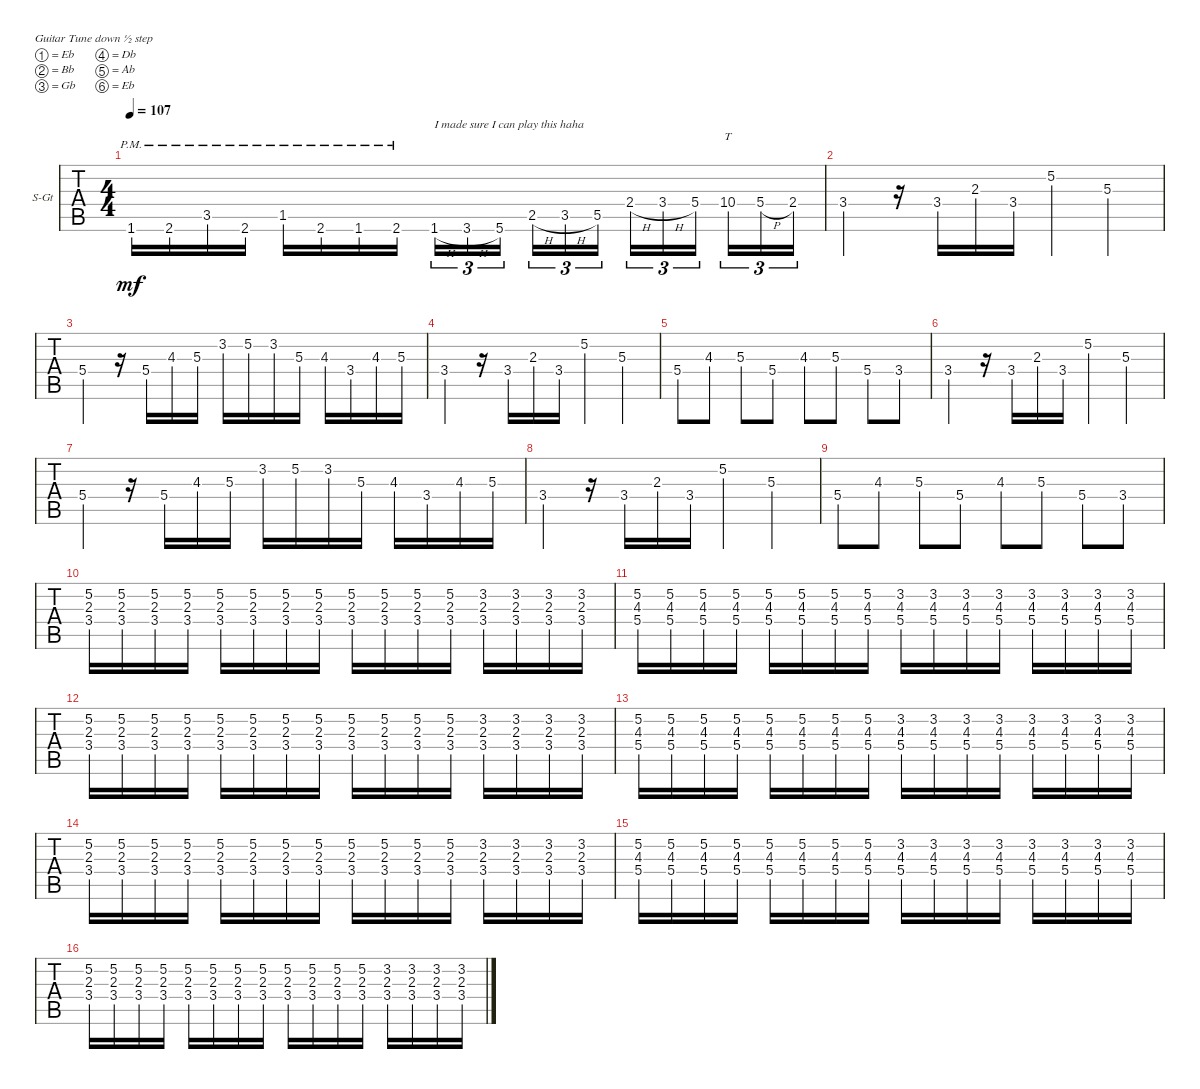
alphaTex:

\defaultSystemsLayout 4
\bracketExtendMode groupsimilarinstruments
\firstSystemTrackNameOrientation horizontal
\otherSystemsTrackNameOrientation horizontal
\track ("Steel Guitar" "S-Gt") {instrument acousticguitarsteel}
\staff {tabs}
\tuning (Eb4 Bb3 Gb3 Db3 Ab2 Eb2)
\ts (4 4)
\tempo 107
\clef g2
\ks c
1.6{pm}.16{dy mf} 2.6{pm}.16 3.5{pm}.16 2.6{pm}.16 1.5{pm}.16 2.6{pm}.16 1.6{pm}.16 2.6{pm}.16 1.6{h}.16{tu (3 2) txt "I made sure I can play this haha"} 3.6{h}.16{tu (3 2)} 5.6.16{tu (3 2)} 2.5{h}.16{tu (3 2)} 3.5{h}.16{tu (3 2)} 5.5.16{tu (3 2)} 2.4{h}.16{tu (3 2)} 3.4{h}.16{tu (3 2)} 5.4.16{tu (3 2)} 10.4.16{tt tu (3 2)} 5.4{h}.16{tu (3 2)} 2.4.16{tu (3 2)} |
3.4.4 r.16 3.4.16 2.3.16 3.4.16 5.2.4 5.3.4 |
5.4.4 r.16 5.4.16 4.3.16 5.3.16 3.2.16 5.2.16 3.2.16 5.3.16 4.3.16 3.4.16 4.3.16 5.3.16 |
3.4.4 r.16 3.4.16 2.3.16 3.4.16 5.2.4 5.3.4 |
5.4.8 4.3.8 5.3.8 5.4.8 4.3.8 5.3.8 5.4.8 3.4.8 |
3.4.4 r.16 3.4.16 2.3.16 3.4.16 5.2.4 5.3.4 |
5.4.4 r.16 5.4.16 4.3.16 5.3.16 3.2.16 5.2.16 3.2.16 5.3.16 4.3.16 3.4.16 4.3.16 5.3.16 |
3.4.4 r.16 3.4.16 2.3.16 3.4.16 5.2.4 5.3.4 |
5.4.8 4.3.8 5.3.8 5.4.8 4.3.8 5.3.8 5.4.8 3.4.8 |
(3.4 2.3 5.2).16 (3.4 2.3 5.2).16 (3.4 2.3 5.2).16 (3.4 2.3 5.2).16 (3.4 2.3 5.2).16 (3.4 2.3 5.2).16 (3.4 2.3 5.2).16 (3.4 2.3 5.2).16 (3.4 2.3 5.2).16 (3.4 2.3 5.2).16 (3.4 2.3 5.2).16 (3.4 2.3 5.2).16 (3.4 2.3 3.2).16 (3.4 2.3 3.2).16 (3.4 2.3 3.2).16 (3.4 2.3 3.2).16 |
(5.4 4.3 5.2).16 (5.4 4.3 5.2).16 (5.4 4.3 5.2).16 (5.4 4.3 5.2).16 (5.4 4.3 5.2).16 (5.4 4.3 5.2).16 (5.4 4.3 5.2).16 (5.4 4.3 5.2).16 (5.4 4.3 3.2).16 (5.4 4.3 3.2).16 (5.4 4.3 3.2).16 (5.4 4.3 3.2).16 (5.4 4.3 3.2).16 (5.4 4.3 3.2).16 (5.4 4.3 3.2).16 (5.4 4.3 3.2).16 |
(3.4 2.3 5.2).16 (3.4 2.3 5.2).16 (3.4 2.3 5.2).16 (3.4 2.3 5.2).16 (3.4 2.3 5.2).16 (3.4 2.3 5.2).16 (3.4 2.3 5.2).16 (3.4 2.3 5.2).16 (3.4 2.3 5.2).16 (3.4 2.3 5.2).16 (3.4 2.3 5.2).16 (3.4 2.3 5.2).16 (3.4 2.3 3.2).16 (3.4 2.3 3.2).16 (3.4 2.3 3.2).16 (3.4 2.3 3.2).16 |
(5.4 4.3 5.2).16 (5.4 4.3 5.2).16 (5.4 4.3 5.2).16 (5.4 4.3 5.2).16 (5.4 4.3 5.2).16 (5.4 4.3 5.2).16 (5.4 4.3 5.2).16 (5.4 4.3 5.2).16 (5.4 4.3 3.2).16 (5.4 4.3 3.2).16 (5.4 4.3 3.2).16 (5.4 4.3 3.2).16 (5.4 4.3 3.2).16 (5.4 4.3 3.2).16 (5.4 4.3 3.2).16 (5.4 4.3 3.2).16 |
(3.4 2.3 5.2).16 (3.4 2.3 5.2).16 (3.4 2.3 5.2).16 (3.4 2.3 5.2).16 (3.4 2.3 5.2).16 (3.4 2.3 5.2).16 (3.4 2.3 5.2).16 (3.4 2.3 5.2).16 (3.4 2.3 5.2).16 (3.4 2.3 5.2).16 (3.4 2.3 5.2).16 (3.4 2.3 5.2).16 (3.4 2.3 3.2).16 (3.4 2.3 3.2).16 (3.4 2.3 3.2).16 (3.4 2.3 3.2).16 |
(5.4 4.3 5.2).16 (5.4 4.3 5.2).16 (5.4 4.3 5.2).16 (5.4 4.3 5.2).16 (5.4 4.3 5.2).16 (5.4 4.3 5.2).16 (5.4 4.3 5.2).16 (5.4 4.3 5.2).16 (5.4 4.3 3.2).16 (5.4 4.3 3.2).16 (5.4 4.3 3.2).16 (5.4 4.3 3.2).16 (5.4 4.3 3.2).16 (5.4 4.3 3.2).16 (5.4 4.3 3.2).16 (5.4 4.3 3.2).16 |
(3.4 2.3 5.2).16 (3.4 2.3 5.2).16 (3.4 2.3 5.2).16 (3.4 2.3 5.2).16 (3.4 2.3 5.2).16 (3.4 2.3 5.2).16 (3.4 2.3 5.2).16 (3.4 2.3 5.2).16 (3.4 2.3 5.2).16 (3.4 2.3 5.2).16 (3.4 2.3 5.2).16 (3.4 2.3 5.2).16 (3.4 2.3 3.2).16 (3.4 2.3 3.2).16 (3.4 2.3 3.2).16 (3.4 2.3 3.2).16
